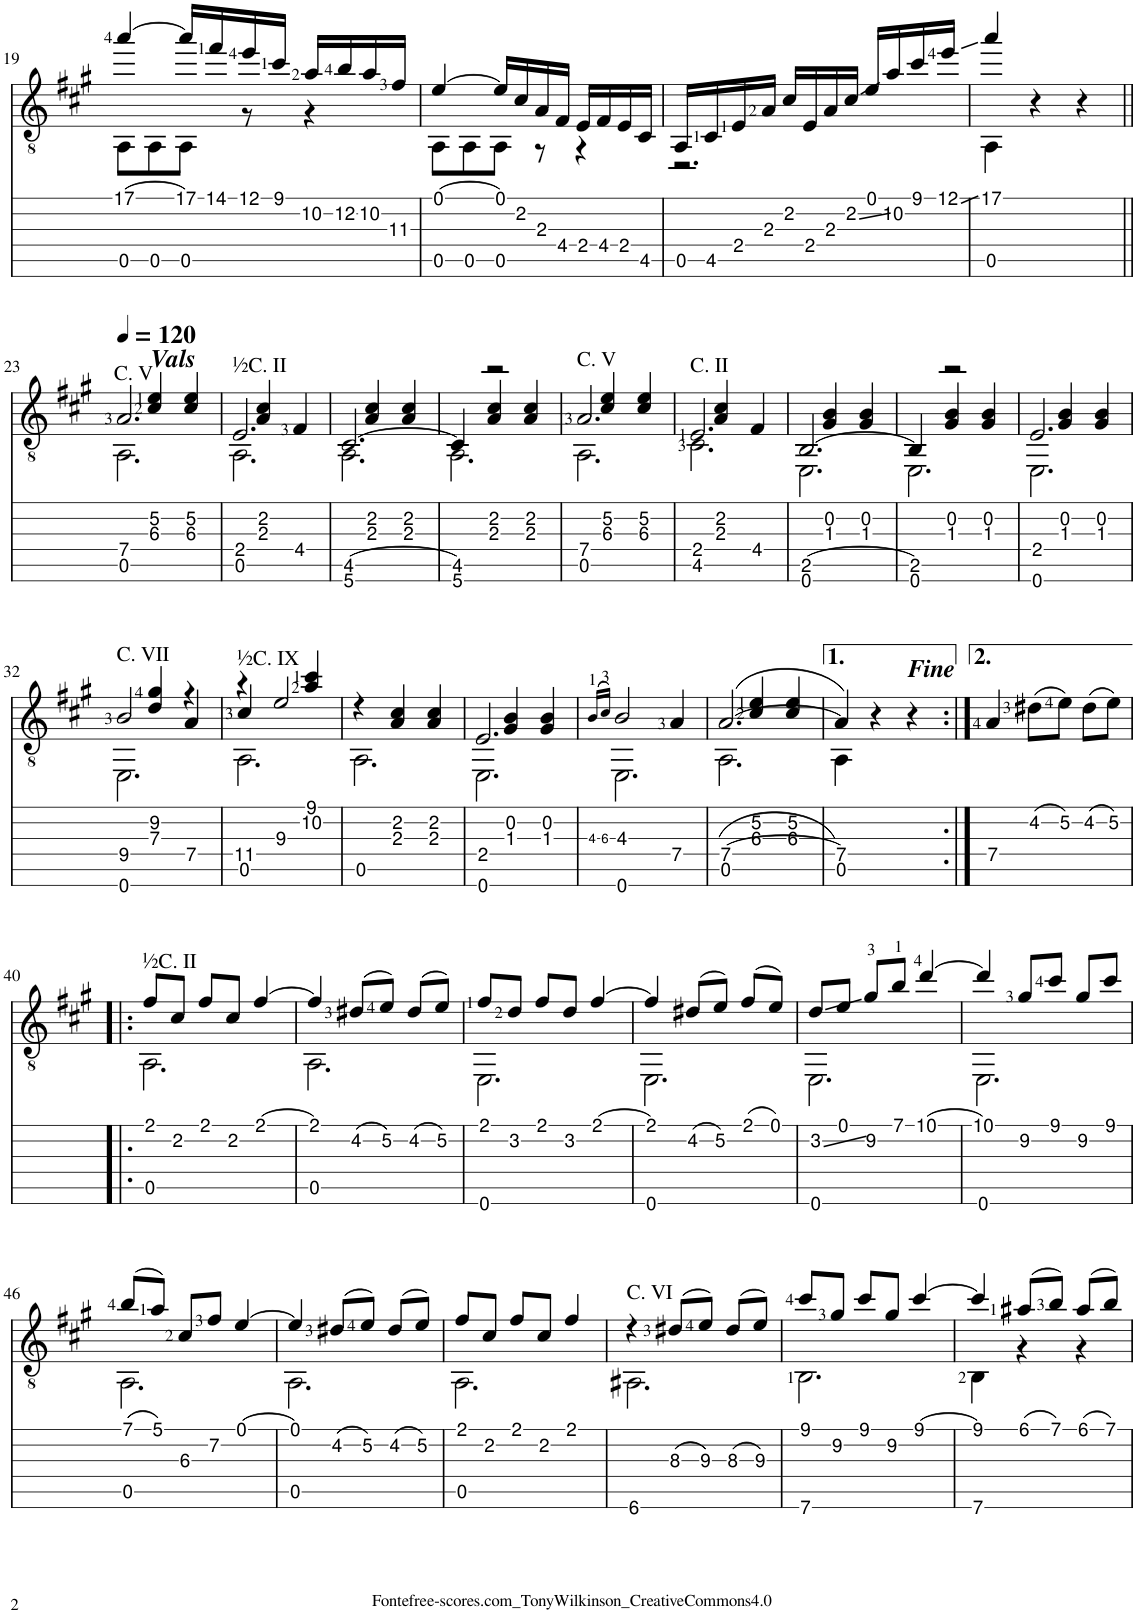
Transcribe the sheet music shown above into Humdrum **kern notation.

**kern	**kern
*part1	*part1
*staff2	*staff1
*I"Guitar	*
*I'Guit.	*
!!LO:PB:g=z
*	*clefGv2
*k[f#c#g#]	*k[f#c#g#]
*M3/4	*M3/4
=19	=19
*^	*^
[4aa	8AAL	[4aa/	8AA\L
.	8AAJ	.	8AA\
16aaLL]	8AA	16aa/LL]	8AA\J
16ff#J	.	16ff#/	.
16eeL	8r	16ee/	8r
16cc#JJ	.	16cc#/JJ	.
16aLL	4r	16a/LL	4r
16bJ	.	16b/	.
16aL	.	16a/	.
16f#JJ	.	16f#/JJ	.
=20	=20	=20	=20
[4e	8AAL	[4e/	8AA\L
.	8AAJ	.	8AA\
16eLL]	8AA	16e/LL]	8AA\J
16c#J	.	16c#/	.
16AL	8r	16A/	8r
16F#JJ	.	16F#/JJ	.
16ELL	4r	16E/LL	4r
16F#J	.	16F#/	.
16EL	.	16E/	.
16C#JJ	.	16C#/JJ	.
=21	=21	=21	=21
16AALL	2.r	16AA/LL	2.r
16C#J	.	16C#/	.
16EL	.	16E/	.
16AJJ	.	16A/JJ	.
16c#LL	.	16c#/LL	.
16EJ	.	16E/	.
16AL	.	16A/	.
16c#JJ	.	16c#/JJ	.
16eLL	.	16e/LL	.
16aJ	.	16a/	.
16cc#L	.	16cc#/	.
16eeJJ	.	16ee/JJ	.
=22	=22	=22	=22
4aa	4AA	4aa/	4AA\
4r	2ryy	4r	2ryy
4r	.	4r	.
*v	*v	*	*
*	*v	*v
!!LO:LB:g=z
=23||	=23||
*	*MM120
*^	*^
*	*^	*	*^
!	!	!	!LO:TX:a:Bi:t=Vals	!	!
!	!	!	!LO:TX:a:t=C. V	!	!
2.A	2.AA	4ryy	2.A/	2.AA\	4ryy
.	.	4c# 4e	.	.	4c#/ 4e/
.	.	4c# 4e	.	.	4c#/ 4e/
=24	=24	=24	=24	=24	=24
!	!	!	!LO:TX:a:t=½C. II	!	!
2.E	2.AA	4ryy	2.E/	2.AA\	4ryy
.	.	4A 4c#	.	.	4A/ 4c#/
.	.	4F#	.	.	4F#/
=25	=25	=25	=25	=25	=25
[2.C#	2.AA	4ryy	[2.C#/	2.AA\	4ryy
.	.	4A 4c#	.	.	4A/ 4c#/
.	.	4A 4c#	.	.	4A/ 4c#/
=26	=26	=26	=26	=26	=26
4C#]	2.AA	4ryy	4C#/]	2.AA\	4ryy
2r	.	4A 4c#	2r	.	4A/ 4c#/
.	.	4A 4c#	.	.	4A/ 4c#/
=27	=27	=27	=27	=27	=27
!	!	!	!LO:TX:a:t=C. V	!	!
2.A	2.AA	4ryy	2.A/	2.AA\	4ryy
.	.	4c# 4e	.	.	4c#/ 4e/
.	.	4c# 4e	.	.	4c#/ 4e/
=28	=28	=28	=28	=28	=28
!	!	!	!LO:TX:a:t=C. II	!	!
2.E	2.C#	4ryy	2.E/	2.C#\	4ryy
.	.	4A 4c#	.	.	4A/ 4c#/
.	.	4F#	.	.	4F#/
=29	=29	=29	=29	=29	=29
[2.BB	2.EE	4ryy	[2.BB/	2.EE\	4ryy
.	.	4G# 4B	.	.	4G#/ 4B/
.	.	4G# 4B	.	.	4G#/ 4B/
=30	=30	=30	=30	=30	=30
4BB]	2.EE	4ryy	4BB/]	2.EE\	4ryy
2r	.	4G# 4B	2r	.	4G#/ 4B/
.	.	4G# 4B	.	.	4G#/ 4B/
=31	=31	=31	=31	=31	=31
2.E	2.EE	4ryy	2.E/	2.EE\	4ryy
.	.	4G# 4B	.	.	4G#/ 4B/
.	.	4G# 4B	.	.	4G#/ 4B/
!!LO:LB:g=z	!!	!!
=32	=32	=32	=32	=32	=32
!	!	!	!LO:TX:a:t=C. VII	!	!
2B	2.EE	4ryy	2B/	2.EE\	4ryy
.	.	4d 4g#	.	.	4d/ 4g#/
4r	.	4A	4r	.	4A/
=33	=33	=33	=33	=33	=33
!	!	!	!LO:TX:a:t=½C. IX	!	!
4r	2.AA	4c#	4r	2.AA\	4c#/
2e	.	4ryy	2e/	.	4ryy
.	.	4a 4cc#	.	.	4a/ 4cc#/
*	*v	*v	*	*	*
*	*	*	*v	*v
=34	=34	=34	=34
4r	2.AA	4r	2.AA\
4A 4c#	.	4A/ 4c#/	.
4A 4c#	.	4A/ 4c#/	.
=35	=35	=35	=35
*	*^	*	*^
2.E	2.EE	4ryy	2.E/	2.EE\	4ryy
.	.	4G# 4B	.	.	4G#/ 4B/
.	.	4G# 4B	.	.	4G#/ 4B/
*v	*v	*v	*	*	*
*	*v	*v	*v
=36	=36
qB	(16qB/LL
qc#	16qc#/JJ)
*^	*^
2B	2.EE	2B/	2.EE\
4A	.	4A/	.
=37	=37	=37	=37
*	*^	*	*^
[2.A	2.AA	4ryy	([2.A/	2.AA\	4ryy
.	.	4c# 4e	.	.	4c#/ 4e/
.	.	4c# 4e	.	.	4c#/ 4e/
*	*v	*v	*	*	*
*	*	*	*v	*v
=38	=38	=38	=38
4A]	4AA	4A/])	4AA\
4r	2ryy	4r	2ryy
4r	.	4r	.
*v	*v	*	*
*	*v	*v
=39:|!	=39:|!
4A	4A/
8d#L	(8d#X\L
8eJ	8e\J)
8d#L	(8d#\L
8eJ	8e\J)
!!LO:LB:g=z
=40!|:	=40!|:
*^	*^
!	!	!LO:TX:a:t=½C. II	!
8f#L	2.AA	8f#/L	2.AA\
8c#J	.	8c#/J	.
8f#L	.	8f#/L	.
8c#J	.	8c#/J	.
[4f#	.	[4f#/	.
=41	=41	=41	=41
4f#]	2.AA	4f#/]	2.AA\
8d#L	.	(8d#X/L	.
8eJ	.	8e/J)	.
8d#L	.	(8d#/L	.
8eJ	.	8e/J)	.
=42	=42	=42	=42
8f#L	2.EE	8f#/L	2.EE\
8dJ	.	8d/J	.
8f#L	.	8f#/L	.
8dJ	.	8d/J	.
[4f#	.	[4f#/	.
=43	=43	=43	=43
4f#]	2.EE	4f#/]	2.EE\
8d#L	.	(8d#X/L	.
8eJ	.	8e/J)	.
8f#L	.	(8f#/L	.
8eJ	.	8e/J)	.
=44	=44	=44	=44
8dL	2.EE	8d/L	2.EE\
8eJ	.	8e/J	.
8g#L	.	8g#/L	.
8bJ	.	8b/J	.
[4dd	.	[4dd/	.
=45	=45	=45	=45
4dd]	2.EE	4dd/]	2.EE\
8g#L	.	8g#/L	.
8cc#J	.	8cc#/J	.
8g#L	.	8g#/L	.
8cc#J	.	8cc#/J	.
!!LO:LB:g=z	!!
=46	=46	=46	=46
8bL	2.AA	(8b/L	2.AA\
8aJ	.	8a/J)	.
8c#L	.	8c#/L	.
8f#J	.	8f#/J	.
[4e	.	[4e/	.
=47	=47	=47	=47
4e]	2.AA	4e/]	2.AA\
8d#L	.	(8d#X/L	.
8eJ	.	8e/J)	.
8d#L	.	(8d#/L	.
8eJ	.	8e/J)	.
=48	=48	=48	=48
8f#L	2.AA	8f#/L	2.AA\
8c#J	.	8c#/J	.
8f#L	.	8f#/L	.
8c#J	.	8c#/J	.
4f#	.	4f#/	.
=49	=49	=49	=49
!	!	!LO:TX:a:t=C. VI	!
4r	2.AA#	4r	2.AA#X\
8d#L	.	(8d#X/L	.
8eJ	.	8e/J)	.
8d#L	.	(8d#/L	.
8eJ	.	8e/J)	.
=50	=50	=50	=50
8cc#L	2.BB	8cc#/L	2.BB\
8g#J	.	8g#/J	.
8cc#L	.	8cc#/L	.
8g#J	.	8g#/J	.
[4cc#	.	[4cc#/	.
=51	=51	=51	=51
4cc#]	4BB	4cc#/]	4BB\
8a#L	4r	(8a#X/L	4r
8bJ	.	8b/J)	.
8a#L	4r	(8a#/L	4r
8bJ	.	8b/J)	.
*v	*v	*	*
*	*v	*v
=	=
*-	*-
